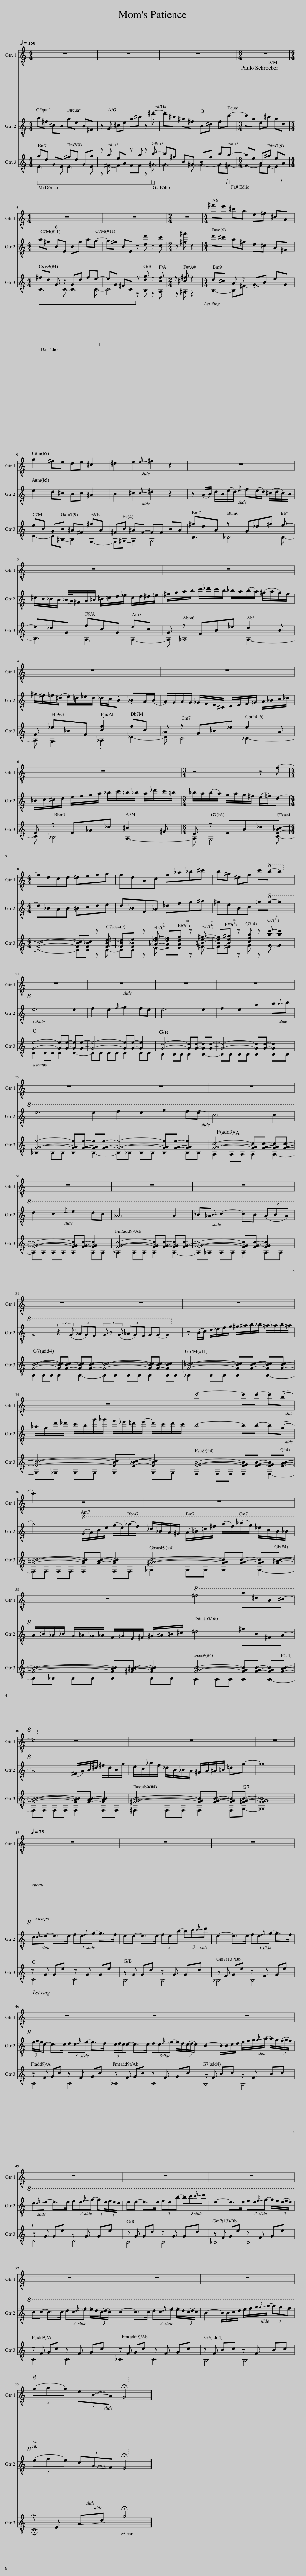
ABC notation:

X:1
%%score 1 2 ( 3 4 )
L:1/8
Q:1/4=150
M:4/4
I:linebreak $
K:C
V:1 treble-8
V:2 treble-8
V:3 treble-8
V:4 treble-8
V:1
 z8 | z8 | z8 |[M:3/4] z6 |$[M:4/4] z8 | %5
 z8 |[M:2/4] z4 |[M:4/4] ^f'e' ^c'a e^f ^cA |$ g2 ^fe de ^c2 | ^d2 e2!-(!{e} !-)!^f2 z2 | %10
 z8 |$ z8 | z8 |$ z8 | z8 |$ %15
 z8 |[M:3/4] z4 z f- |$[M:4/4] fdcd ^defg | fdAc f_a_b^c' | b^g ^df c'!8va(!b'- b'2!8va)! |$ %20
 z8 | z8 | z8 | z8 |$ z8 | %25
 z8 | z8 |$ z8 | z8 | z8 |$ %30
 z8 | z8 | z8 |$ z8 | d'4- d'd'- d'(b |$ %35
 c'4) z4 | z8 |$ z8 |!8va(! ^f'4 a'^d'b^c'- |$ c'4!8va)! z4 | %40
 z8 | z8 |$[Q:1/4=75] z8 | z8 | z8 |$ %45
 z8 | z8 | z8 |$ z8 | z8 | %50
 z8 |$ z8 | z8 | z8 |$!8va(! (3(g'a'g') (3e'!-(!b!-)!a !fermata!g4!8va)! |] %55
V:2
 b^f ^cB ae B^F | z G ^ce a^c' z ^f'- | f'^c' ^a^f B^d fd'- |[M:3/4] d'a e^c' ad |$[M:4/4] a^f BE Bf ag- | %5
 g^f BE z [dd'] z [cc'] |[M:2/4] z [^f^f'] z2 |[M:4/4] d'^c' a^f d^c A^F |$ e2 d^c Bc ^A2 | B2 ^c2!-(!{c} !-)!^d2 z2 | %10
 z (A/B/) d/B/(e/d/)!-(!{e} !-)!f(e/d/) (^c/d/c/)B/ |$ ^c/B/_B/A/ (_A/4G/4)^F/G/=A/ =B/=c/d/_e/ c/d/^d/=e/ | ^f/g/a/b/ c'/_d'/c'/b/ _b/a/(b/a/) (^g/a/g/)f/ |$ ^g/^f/=f/(^d/ e/)=d/_e/d/ _d/c/.B ._BA/(B/ | A/)G/A/G/ _G/F/E/^C/ D/E/F/=G/ A/_B/c/_d/ |$ %15
 _B/c/^c/d/ e/f/g/a/ _b/c'/=b/_b/ a/_d'/c'/=b/ |[M:3/4] _b/a/(b/a/) g/a/g/^f/ (e/=f/)d- |$[M:4/4] d_BAB =Bcde | d_BF_A _dfg^a | ^geBc =g!8va(!g'- g'2 |$ %20
 e'6 e'2 | f'2 e'2!-(!{f'} !-)!g'2 f'e' | e'6 e'2 | f'2 e'2 b'2 c''!-(!{c''}!-)!d'' |$ e'6 e'2 | %25
 f'2 e'2 g'2 f'e' | c'6 c'2 |$ d'2 c'2!-(!{d'} !-)!e'2 d'c' | _a6 a2 | _b_a!-(!{b} !-)!c'2- c'b (3(aba) |$ %30
 g4 (3:2:2z2 (g (3_ag)f | (3g z (g (3_ag)f gg- g2!8va)! | z (B/c/) d/_e/f/g/ ^g/^a/b/_b/ =a/_a/b/=a/ |$ _a/g/d'/_d'/ c'/b/g'/_g'/ f'/_e'/=d'/(e'/ d'/)c'/d'/c'/ | b4- bb- b(g |$ %35
 a4)!8va(! (g/a/)c'/e'/ (g'/e'/)(_a'/f'/) | _d'/_b/a/^g/ (a/=b/)=d'/^f'/ (a'/f'/)(_b'/g'/) _e'/c'/b/_b/ |$ a/=b/_a/_b/ g/=a/_g/_a/ f/=g/e/^f/ ^g/^a/=b/^c'/ | ^d'4 ^f'b^fa- |$ a4 (^f/a/)b/^d'/ ^f'/d'/b/g'/ | %40
 e'/c'/_a'/f'/ _d'/b/_b/a/ ^g/a/^a/=b/ =d'g'- | g'8 |$ d'!-(!{d'}!-)!e'- e'>e' (3f'e'!-(!{f'}!-)!g'- g'>f' | e'e'- e'>e' (3f'e'b'- (3b'c''!-(!{c''}!-)!d'' | e'2- e'>e' (3f'e'!-(!{f'}!-)!g'- g'>f' |$ %45
 (3e'/f'/e'/c'- c'>c' (3d'c'!-(!{d'}!-)!e'- e'>d' | (3c'/d'/c'/c'- c'>c' (3d'c'!-(!{d'}!-)!e'- e'/d'/(3(c'/d'/c'/) | b2- b/b/c'/d'/ e'/f'/g'/!-(!{g'}!-)!a'/- a'/g'/(3(f'/g'/f'/) |$ d'!-(!{d'}!-)!e'- e'>e' (3f'e'!-(!{f'}!-)!g'- (3:2:2g'e'/(3f'/e'/d'/ | e'e'- e'>e' (3f'e'b'- (3b'c''!-(!{c''}!-)!d'' | %50
 e'2- e'>e' (3f'e'!-(!{f'}!-)!g'- g'/f'/(3(e'/f'/e'/) |$ c'c'- c'>c' (3d'c'!-(!{d'}!-)!e'- e'/d'/(3(c'/d'/c'/) | c'2- c'>c' (3d'c'!-(!{d'}!-)!e'- e'/d'/(3(c'/d'/c'/) | b2- b/b/c'/d'/ e'/f'/g'/!-(!{g'}!-)!a'/- (3a'g'f' |$ (3(e'f'e') (3c'!-(!g!-)!f !fermata!e4!8va)! |] %55
V:3
 gd GE ^fd Gg | z a eA z a z b- | b^f B^G Bf ba- |[M:3/4] ae A^g eA |$[M:4/4]!ped! ^fd G z Gd fe-!ped-up! | %5
 eG ^FC z [dg] z [cf] |[M:2/4] z [^c^f] z2 |[M:4/4] d^c A z GB eG |$ eB GB ^A^F ^fA | ^FB ^AF- FF BA | %10
 ^fdA z G_d=f e- |$ e_dG fcG ec | G z FB_e d2 B |$ F _e_BF .[cf]2 fc | _A z G_B_e e2 A |$ %15
 F z F_A_d ^c2 ^G |[M:3/4] E z FB_d[F_Bc]- |$[M:4/4] [FBc]4- [FBc][F_Bc] z [FBd]- | [FBd][F_Be] z [_A_df]- [Adf][Adg] z [=Be^g]- | [Beg][Be^a] z [cfb] z [be']- [be']2 |$ %20
 [Ge]4- [Ge][Ge]- [Ge][Ge]- | [Ge]4- [Ge][Ge]- [Ge]2 | [Gd]4- [Gd][Gd]- [Gd][Gd]- | [Gd]4- [Gd][Gd]- [Gd]2 |$ [FGe]4- [FGe][FGe]- [FGe][FGe]- | %25
 [FGe]4- [FGe][FGe]- [FGe]2 | [FGc]4- [FGc][FGc]- [FGc][FGc]- |$ [FGc]4- [FGc][FGc]- [FGc]2 | [FGc]4- [FGc][FGc]- [FGc][FGc]- | [FGc]4- [FGc][FGc]- [FGc]2 |$ %30
 [FBc]4- [FBc][FBc]- [FBc][FBc]- | [FBc]4- [FBc][FBc]- [FBc]2 | [F_Bc]4- [FBc][FBc]- [FBc][FBc]- |$ [FBc]4- [FBc][F_Bc]- [FBc]2 | [FGB]4- [FGB][FGB]- [FGB][FAB]- |$ %35
 [FAB]4- [FAB][FAB]- [FAB]2 | [^FGB]4- [FGB][FGB]- [FGB][F^AB]- |$ [FAB]4- [FAB][^F^AB]- [FAB]2 | [FGB]4- [FGB][FGB]- [FGB][FAB]- |$ [FAB]4- [FAB][FAB]- [FAB]2 | %40
 [^FGB]4- [FGB][FGB]- [FGB][=FGB]- | [FGB]8 |$ z G Ge z G Ge | z G Gd z G Gd | z F Ge z F Ge |$ %45
 z F Gc z F Gc | z F Gc z F Gc | z F Bc z F Bc |$ z G Ge z G Ge | z G Gd z G Gd | %50
 z F Ge z F Ge |$ z F Gc z F Gc | z F Gc z F Gc | z F Bc z F Bc |$ z E Ad !fermata!g4 |] %55
V:4
 E3 E E3 E | z ^F- F2 FF z ^G- | G3 ^G- G2- G^F- |[M:3/4] F2- FE- E2 |$[M:4/4] C3 C- C3 C- | %5
 C4 z B, z A, |[M:2/4] z ^A, z2 |[M:4/4] B,2- B,^F- F4 |$ C2- C^G,- G,2 E,2- | E,^F,- F,2 F,4 | %10
 B,3 _B,4 B,- |$ B,3 A,3 A,2- | A, _A,4 A,3- |$ A, G,3 ._A,2 _D2- | D C4 _C3- |$ %15
 C _B,4 A,3- |[M:3/4] A, G,4 C- |$[M:4/4] C4- CC z C- | CC z _E- EE z ^F- | F^F z G z G- G2 |$ %20
 C2 CC C2 C2- | CC CC C2 CC | B,2 B,B, B,2 B,2- | B,B, B,B, B,2 B,B, |$ _B,2 B,B, B,2 B,2- | %25
 B,_B, B,B, B,2 B,B, | A,2 A,A, A,2 A,2- |$ A,A, A,A, A,2 A,A, | _A,2 A,A, A,2 A,2- | A,_A, A,A, A,2 A,A, |$ %30
 G,2 G,G, G,2 G,2- | G,G, G,G, G,2 G,G, | _G,2 G,G, G,2 G,2- |$ G,_G, G,G, G,2 G,G, | F,2 F,F, F,2 F,2- |$ %35
 F,F, F,F, F,2 F,F, | _G,2 G,G, G,2 G,2- |$ G,_G, G,G, G,2 G,G, | F,2 F,F, F,2 F,2- |$ F,F, F,F, F,2 F,F, | %40
 ^F,2 F,F, F,2 F,G,- | G,8 |$ C4 C4 | B,4 B,4 | _B,4 B,4 |$ %45
 A,4 A,4 | _A,4 A,4 | G,4 G,4 |$ C4 C4 | B,4 B,4 | %50
 _B,4 B,4 |$ A,4 A,4 | _A,4 A,4 | G,4 G,4 |$ !fermata!C8 |] %55
